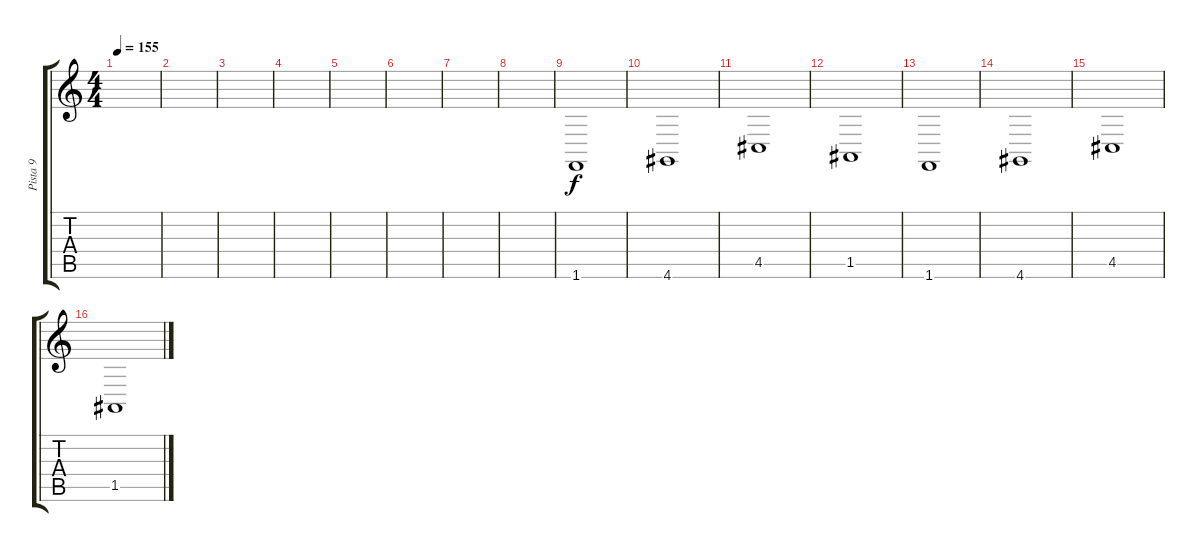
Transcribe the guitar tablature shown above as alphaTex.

\track ("Pista 9" "Pista 9") {instrument pad6metallic}
\staff {score tabs}
\tuning (E4 B3 G3 D3 A2 E2) {hide}
\ts (4 4)
\tempo 155
\clef g2
\ks c
|
|
|
|
|
|
|
|
1.6.1 |
4.6.1 |
4.5.1 |
1.5.1 |
1.6.1 |
4.6.1 |
4.5.1 |
1.5.1
